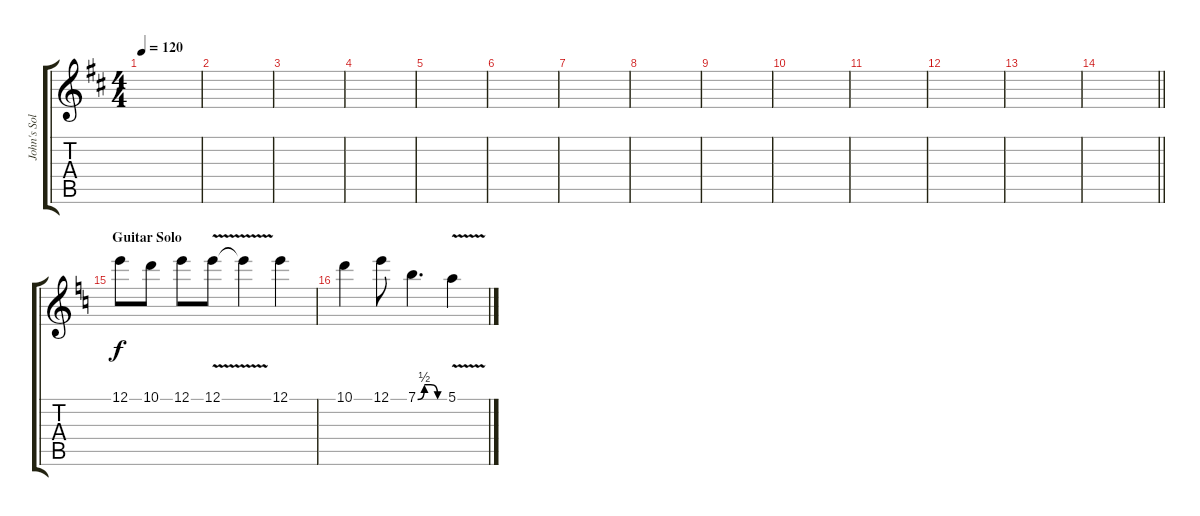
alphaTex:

\track ("John's Solo" "John's Sol") {instrument electricguitarjazz}
\staff {score tabs}
\tuning (E4 B3 G3 D3 A2 E2) {hide}
\ts (4 4)
\tempo 120
\clef g2
\ks d
|
|
|
|
|
|
|
|
|
|
|
|
|
\barLineRight lightlight
|
\section ("" "Guitar Solo")
\ks c
12.1.8 10.1.8 12.1.8 12.1{v}.8 12.1{t}.4 12.1.4 |
10.1.4 12.1.8 7.1{be (custom 0 0 15 2 30 2 45 0 60 0)}.4{d} 5.1{v}.4
